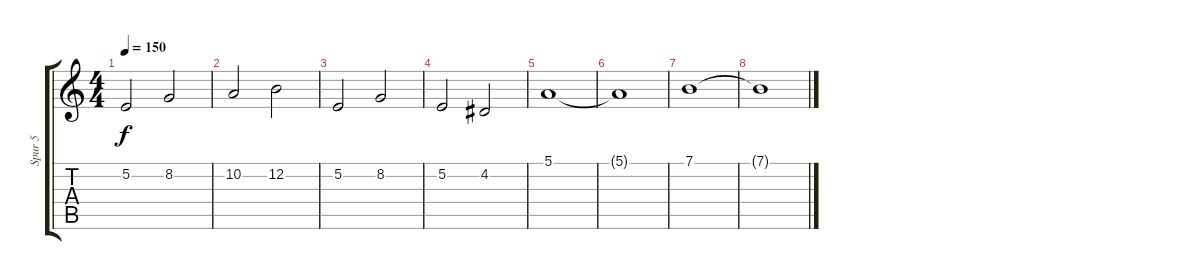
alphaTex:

\track ("Spur 5" "Spur 5") {instrument flute}
\staff {score tabs}
\tuning (E4 B3 G3 D3 A2 E2) {hide}
\ts (4 4)
\tempo 150
\clef g2
\ks c
5.2.2{dy f} 8.2.2 |
10.2.2 12.2.2 |
5.2.2 8.2.2 |
5.2.2 4.2.2 |
5.1.1 |
5.1{t}.1 |
7.1.1 |
7.1{t}.1
